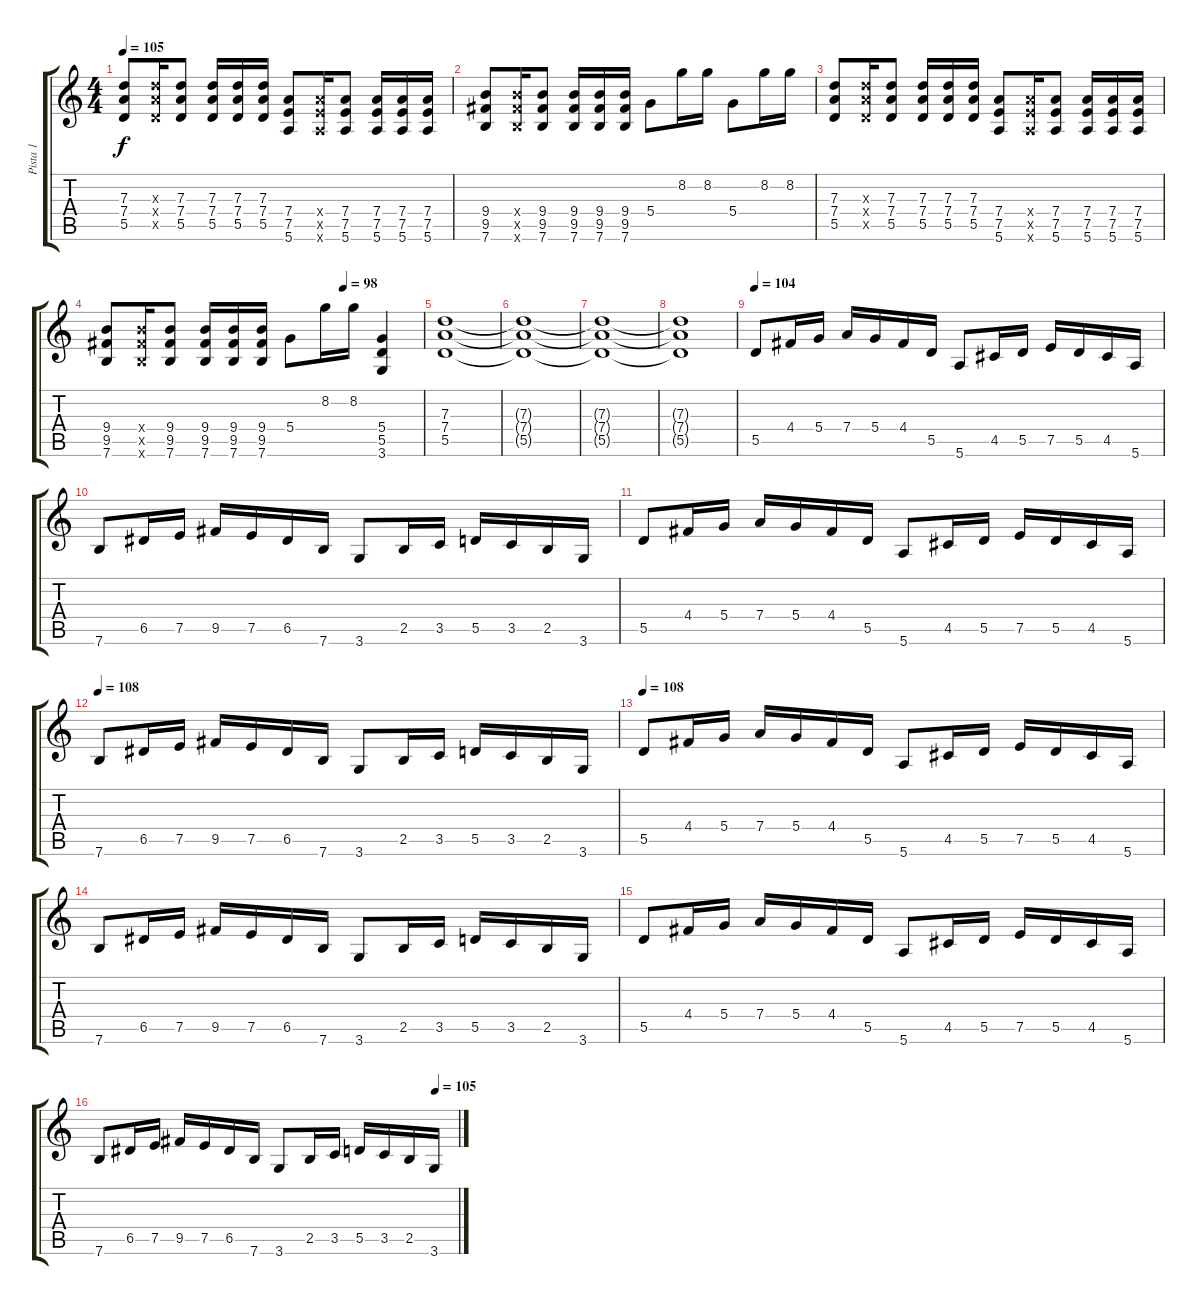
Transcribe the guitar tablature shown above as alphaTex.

\track ("Pista 1" "Pista 1") {instrument distortionguitar}
\staff {score tabs}
\tuning (E4 B3 G3 D3 A2 E2) {hide}
\ts (4 4)
\tempo 105
\clef g2
\ks c
(7.3 7.4 5.5).8{dy f} (7.3{x} 7.4{x} 5.5{x}).16 (7.3 7.4 5.5).8 (7.3 7.4 5.5).16 (7.3 7.4 5.5).16 (7.3 7.4 5.5).16 (7.4 7.5 5.6).8 (7.4{x} 7.5{x} 5.6{x}).16 (7.4 7.5 5.6).8 (7.4 7.5 5.6).16 (7.4 7.5 5.6).16 (7.4 7.5 5.6).16 |
(9.4 9.5 7.6).8 (9.4{x} 9.5{x} 7.6{x}).16 (9.4 9.5 7.6).8 (9.4 9.5 7.6).16 (9.4 9.5 7.6).16 (9.4 9.5 7.6).16 5.4.8 8.2.16 8.2.16 5.4.8 8.2.16 8.2.16 |
(7.3 7.4 5.5).8 (7.3{x} 7.4{x} 5.5{x}).16 (7.3 7.4 5.5).8 (7.3 7.4 5.5).16 (7.3 7.4 5.5).16 (7.3 7.4 5.5).16 (7.4 7.5 5.6).8 (7.4{x} 7.5{x} 5.6{x}).16 (7.4 7.5 5.6).8 (7.4 7.5 5.6).16 (7.4 7.5 5.6).16 (7.4 7.5 5.6).16 |
\tempo (98 0.75)
(9.4 9.5 7.6).8 (9.4{x} 9.5{x} 7.6{x}).16 (9.4 9.5 7.6).8 (9.4 9.5 7.6).16 (9.4 9.5 7.6).16 (9.4 9.5 7.6).16 5.4.8 8.2.16 8.2.16 (5.4 5.5 3.6).4 |
(7.3 7.4 5.5).1 |
(7.3{t} 7.4{t} 5.5{t}).1 |
(7.3{t} 7.4{t} 5.5{t}).1 |
(7.3{t} 7.4{t} 5.5{t}).1 |
\tempo 104
5.5.8 4.4.16 5.4.16 7.4.16 5.4.16 4.4.16 5.5.16 5.6.8 4.5.16 5.5.16 7.5.16 5.5.16 4.5.16 5.6.16 |
7.6.8 6.5.16 7.5.16 9.5.16 7.5.16 6.5.16 7.6.16 3.6.8 2.5.16 3.5.16 5.5.16 3.5.16 2.5.16 3.6.16 |
5.5.8 4.4.16 5.4.16 7.4.16 5.4.16 4.4.16 5.5.16 5.6.8 4.5.16 5.5.16 7.5.16 5.5.16 4.5.16 5.6.16 |
\tempo 108
7.6.8 6.5.16 7.5.16 9.5.16 7.5.16 6.5.16 7.6.16 3.6.8 2.5.16 3.5.16 5.5.16 3.5.16 2.5.16 3.6.16 |
\tempo 108
5.5.8 4.4.16 5.4.16 7.4.16 5.4.16 4.4.16 5.5.16 5.6.8 4.5.16 5.5.16 7.5.16 5.5.16 4.5.16 5.6.16 |
7.6.8 6.5.16 7.5.16 9.5.16 7.5.16 6.5.16 7.6.16 3.6.8 2.5.16 3.5.16 5.5.16 3.5.16 2.5.16 3.6.16 |
5.5.8 4.4.16 5.4.16 7.4.16 5.4.16 4.4.16 5.5.16 5.6.8 4.5.16 5.5.16 7.5.16 5.5.16 4.5.16 5.6.16 |
\tempo (105 0.9375)
7.6.8 6.5.16 7.5.16 9.5.16 7.5.16 6.5.16 7.6.16 3.6.8 2.5.16 3.5.16 5.5.16 3.5.16 2.5.16 3.6.16
